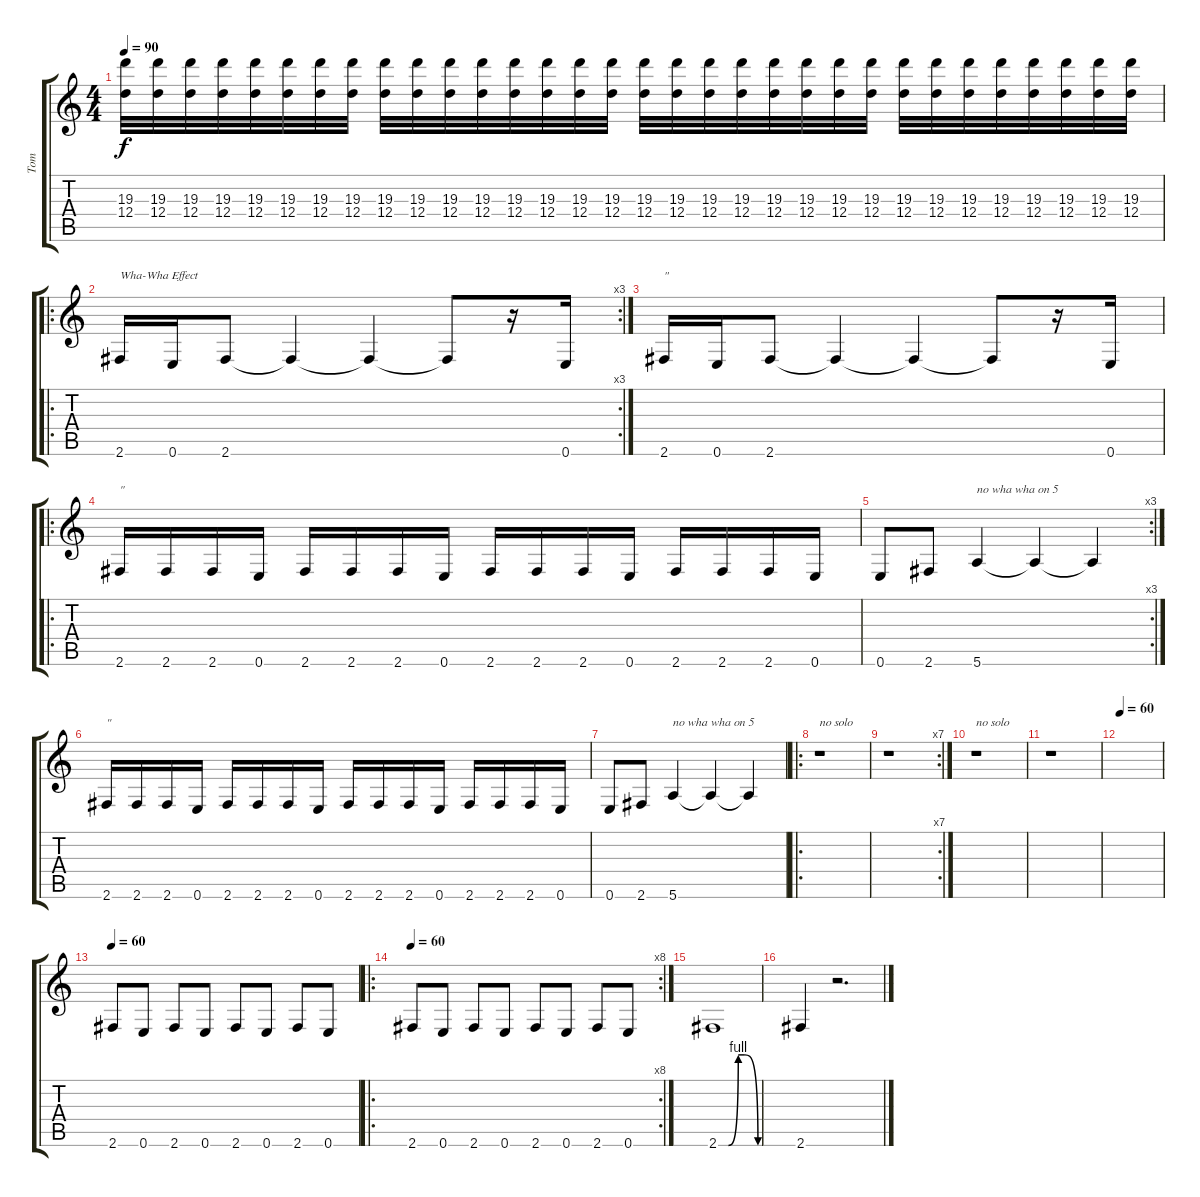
\track ("Tom" "Tom") {instrument distortionguitar}
\staff {score tabs}
\tuning (E4 B3 G3 D3 A2 E2) {hide}
\ts (4 4)
\tempo 90
\clef g2
\ks c
(19.3 12.4).32{dy f} (19.3 12.4).32 (19.3 12.4).32 (19.3 12.4).32 (19.3 12.4).32 (19.3 12.4).32 (19.3 12.4).32 (19.3 12.4).32 (19.3 12.4).32 (19.3 12.4).32 (19.3 12.4).32 (19.3 12.4).32 (19.3 12.4).32 (19.3 12.4).32 (19.3 12.4).32 (19.3 12.4).32 (19.3 12.4).32 (19.3 12.4).32 (19.3 12.4).32 (19.3 12.4).32 (19.3 12.4).32 (19.3 12.4).32 (19.3 12.4).32 (19.3 12.4).32 (19.3 12.4).32 (19.3 12.4).32 (19.3 12.4).32 (19.3 12.4).32 (19.3 12.4).32 (19.3 12.4).32 (19.3 12.4).32 (19.3 12.4).32 |
\ro
\rc 3
2.6.16{txt "Wha-Wha Effect"} 0.6.16 2.6.8 2.6{t}.4 2.6{t}.4 2.6{t}.8 r.16 0.6.16 |
2.6.16{txt "\""} 0.6.16 2.6.8 2.6{t}.4 2.6{t}.4 2.6{t}.8 r.16 0.6.16 |
\ro
2.6.16{txt "\""} 2.6.16 2.6.16 0.6.16 2.6.16 2.6.16 2.6.16 0.6.16 2.6.16 2.6.16 2.6.16 0.6.16 2.6.16 2.6.16 2.6.16 0.6.16 |
\rc 3
0.6.8 2.6.8 5.6.4{txt "no wha wha on 5"} 5.6{t}.4 5.6{t}.4 |
2.6.16{txt "\""} 2.6.16 2.6.16 0.6.16 2.6.16 2.6.16 2.6.16 0.6.16 2.6.16 2.6.16 2.6.16 0.6.16 2.6.16 2.6.16 2.6.16 0.6.16 |
0.6.8 2.6.8 5.6.4{txt "no wha wha on 5"} 5.6{t}.4 5.6{t}.4 |
\ro
r.1{txt "no solo"} |
\rc 7
r.1 |
r.1{txt "no solo"} |
r.1 |
\tempo 60
|
\tempo 60
2.6.8 0.6.8 2.6.8 0.6.8 2.6.8 0.6.8 2.6.8 0.6.8 |
\ro
\rc 8
\tempo 60
2.6.8 0.6.8 2.6.8 0.6.8 2.6.8 0.6.8 2.6.8 0.6.8 |
2.6{be (custom 0 0 15 0 30 4 40 4 60 0)}.1 |
2.6.4 r.2{d}
